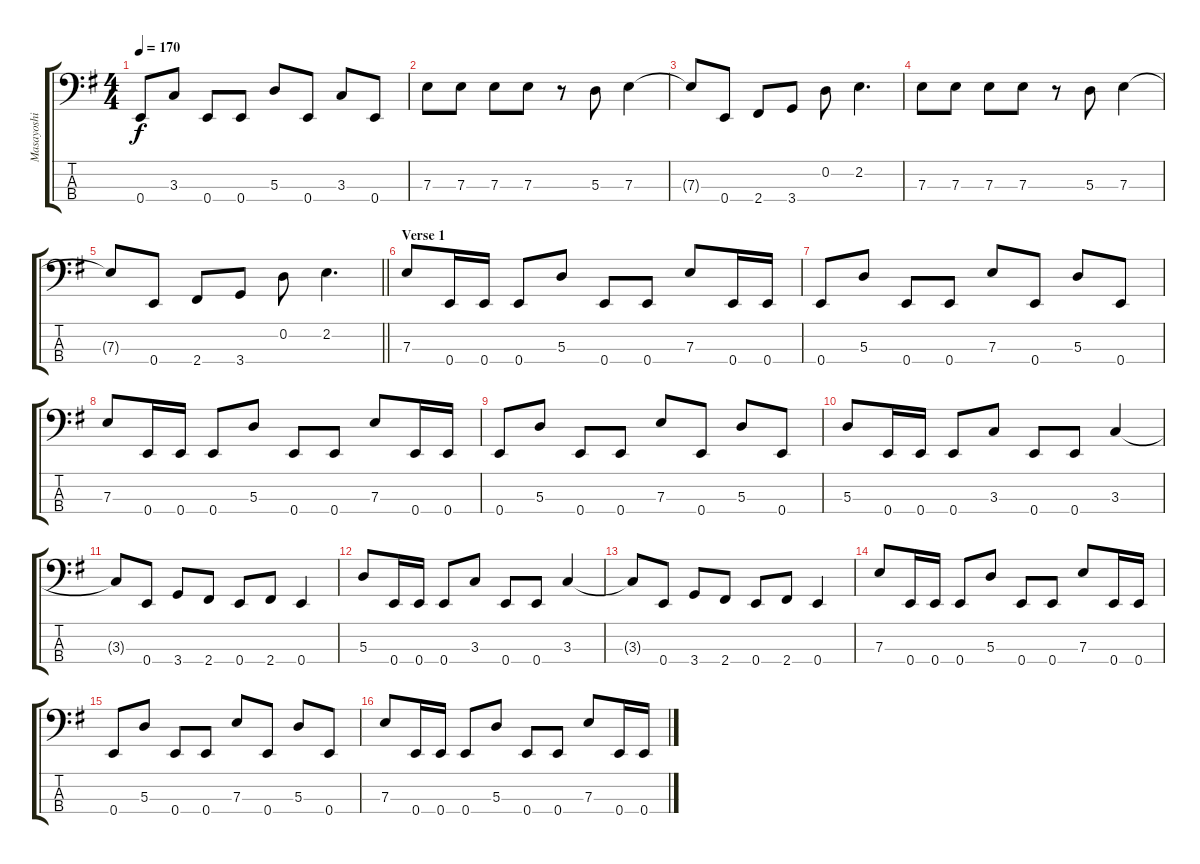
\track ("Masayoshi Yamashita" "Masayoshi ") {instrument electricbassfinger}
\staff {score tabs}
\tuning (G2 D2 A1 E1) {hide}
\ts (4 4)
\tempo 170
\clef f4
\ks eminor
0.4.8{dy f} 3.3.8 0.4.8 0.4.8 5.3.8 0.4.8 3.3.8 0.4.8 |
7.3.8 7.3.8 7.3.8 7.3.8 r.8 5.3.8 7.3.4 |
7.3{t}.8 0.4.8 2.4.8 3.4.8 0.2.8 2.2.4{d} |
7.3.8 7.3.8 7.3.8 7.3.8 r.8 5.3.8 7.3.4 |
\barLineRight lightlight
7.3{t}.8 0.4.8 2.4.8 3.4.8 0.2.8 2.2.4{d} |
\section ("" "Verse 1")
7.3.8 0.4.16 0.4.16 0.4.8 5.3.8 0.4.8 0.4.8 7.3.8 0.4.16 0.4.16 |
0.4.8 5.3.8 0.4.8 0.4.8 7.3.8 0.4.8 5.3.8 0.4.8 |
7.3.8 0.4.16 0.4.16 0.4.8 5.3.8 0.4.8 0.4.8 7.3.8 0.4.16 0.4.16 |
0.4.8 5.3.8 0.4.8 0.4.8 7.3.8 0.4.8 5.3.8 0.4.8 |
5.3.8 0.4.16 0.4.16 0.4.8 3.3.8 0.4.8 0.4.8 3.3.4 |
3.3{t}.8 0.4.8 3.4.8 2.4.8 0.4.8 2.4.8 0.4.4 |
5.3.8 0.4.16 0.4.16 0.4.8 3.3.8 0.4.8 0.4.8 3.3.4 |
3.3{t}.8 0.4.8 3.4.8 2.4.8 0.4.8 2.4.8 0.4.4 |
7.3.8 0.4.16 0.4.16 0.4.8 5.3.8 0.4.8 0.4.8 7.3.8 0.4.16 0.4.16 |
0.4.8 5.3.8 0.4.8 0.4.8 7.3.8 0.4.8 5.3.8 0.4.8 |
7.3.8 0.4.16 0.4.16 0.4.8 5.3.8 0.4.8 0.4.8 7.3.8 0.4.16 0.4.16
